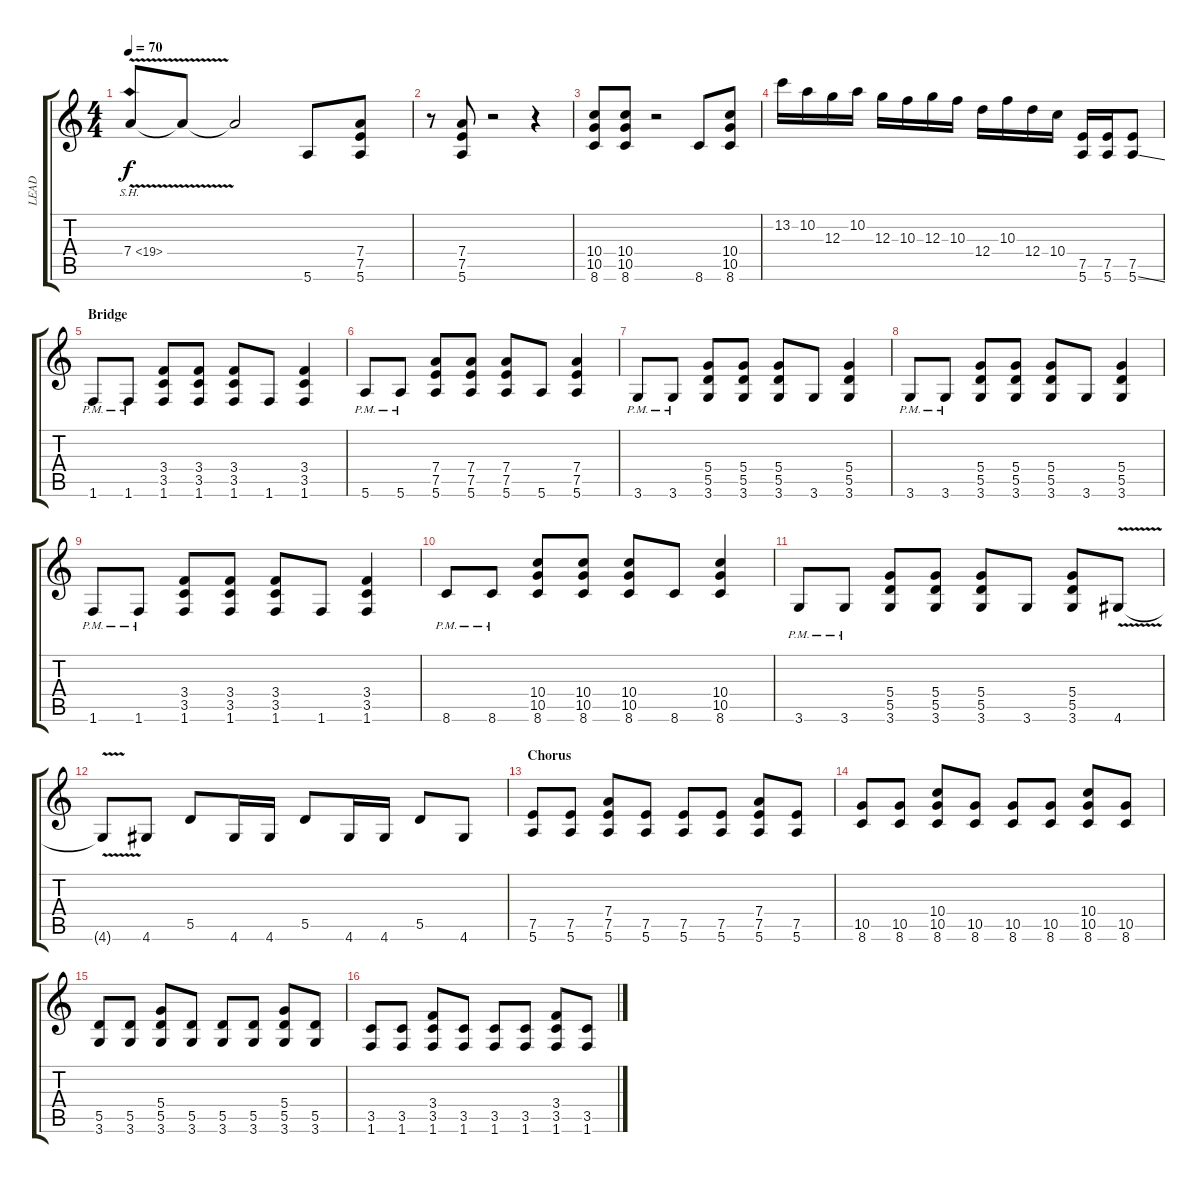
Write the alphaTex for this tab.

\track ("LEAD " "LEAD ") {instrument distortionguitar}
\staff {score tabs}
\tuning (E4 B3 G3 D3 A2 E2) {hide}
\ts (4 4)
\tempo 70
\clef g2
\ks c
7.4{sh 12 v}.8{dy f} 7.4{t}.8 7.4{t}.2 5.6.8 (7.4 7.5 5.6).8 |
r.8 (7.4 7.5 5.6).8 r.2 r.4 |
(10.4 10.5 8.6).8 (10.4 10.5 8.6).8 r.2 8.6.8 (10.4 10.5 8.6).8 |
13.2.16 10.2.16 12.3.16 10.2.16 12.3.16 10.3.16 12.3.16 10.3.16 12.4.16 10.3.16 12.4.16 10.4.16 (7.5 5.6).16 (7.5 5.6).16 (7.5 5.6{ss}).8 |
\section ("" "Bridge")
1.6{pm}.8 1.6{pm}.8 (3.4 3.5 1.6).8 (3.4 3.5 1.6).8 (3.4 3.5 1.6).8 1.6.8 (3.4 3.5 1.6).4 |
5.6{pm}.8 5.6{pm}.8 (7.4 7.5 5.6).8 (7.4 7.5 5.6).8 (7.4 7.5 5.6).8 5.6.8 (7.4 7.5 5.6).4 |
3.6{pm}.8 3.6{pm}.8 (5.4 5.5 3.6).8 (5.4 5.5 3.6).8 (5.4 5.5 3.6).8 3.6.8 (5.4 5.5 3.6).4 |
3.6{pm}.8 3.6{pm}.8 (5.4 5.5 3.6).8 (5.4 5.5 3.6).8 (5.4 5.5 3.6).8 3.6.8 (5.4 5.5 3.6).4 |
1.6{pm}.8 1.6{pm}.8 (3.4 3.5 1.6).8 (3.4 3.5 1.6).8 (3.4 3.5 1.6).8 1.6.8 (3.4 3.5 1.6).4 |
8.6{pm}.8 8.6{pm}.8 (10.4 10.5 8.6).8 (10.4 10.5 8.6).8 (10.4 10.5 8.6).8 8.6.8 (10.4 10.5 8.6).4 |
3.6{pm}.8 3.6{pm}.8 (5.4 5.5 3.6).8 (5.4 5.5 3.6).8 (5.4 5.5 3.6).8 3.6.8 (5.4 5.5 3.6).8 4.6{v}.8 |
4.6{t}.8 4.6.8 5.5.8 4.6.16 4.6.16 5.5.8 4.6.16 4.6.16 5.5.8 4.6.8 |
\section ("" "Chorus")
(7.5 5.6).8 (7.5 5.6).8 (7.4 7.5 5.6).8 (7.5 5.6).8 (7.5 5.6).8 (7.5 5.6).8 (7.4 7.5 5.6).8 (7.5 5.6).8 |
(10.5 8.6).8 (10.5 8.6).8 (10.4 10.5 8.6).8 (10.5 8.6).8 (10.5 8.6).8 (10.5 8.6).8 (10.4 10.5 8.6).8 (10.5 8.6).8 |
(5.5 3.6).8 (5.5 3.6).8 (5.4 5.5 3.6).8 (5.5 3.6).8 (5.5 3.6).8 (5.5 3.6).8 (5.4 5.5 3.6).8 (5.5 3.6).8 |
(3.5 1.6).8 (3.5 1.6).8 (3.4 3.5 1.6).8 (3.5 1.6).8 (3.5 1.6).8 (3.5 1.6).8 (3.4 3.5 1.6).8 (3.5 1.6).8
